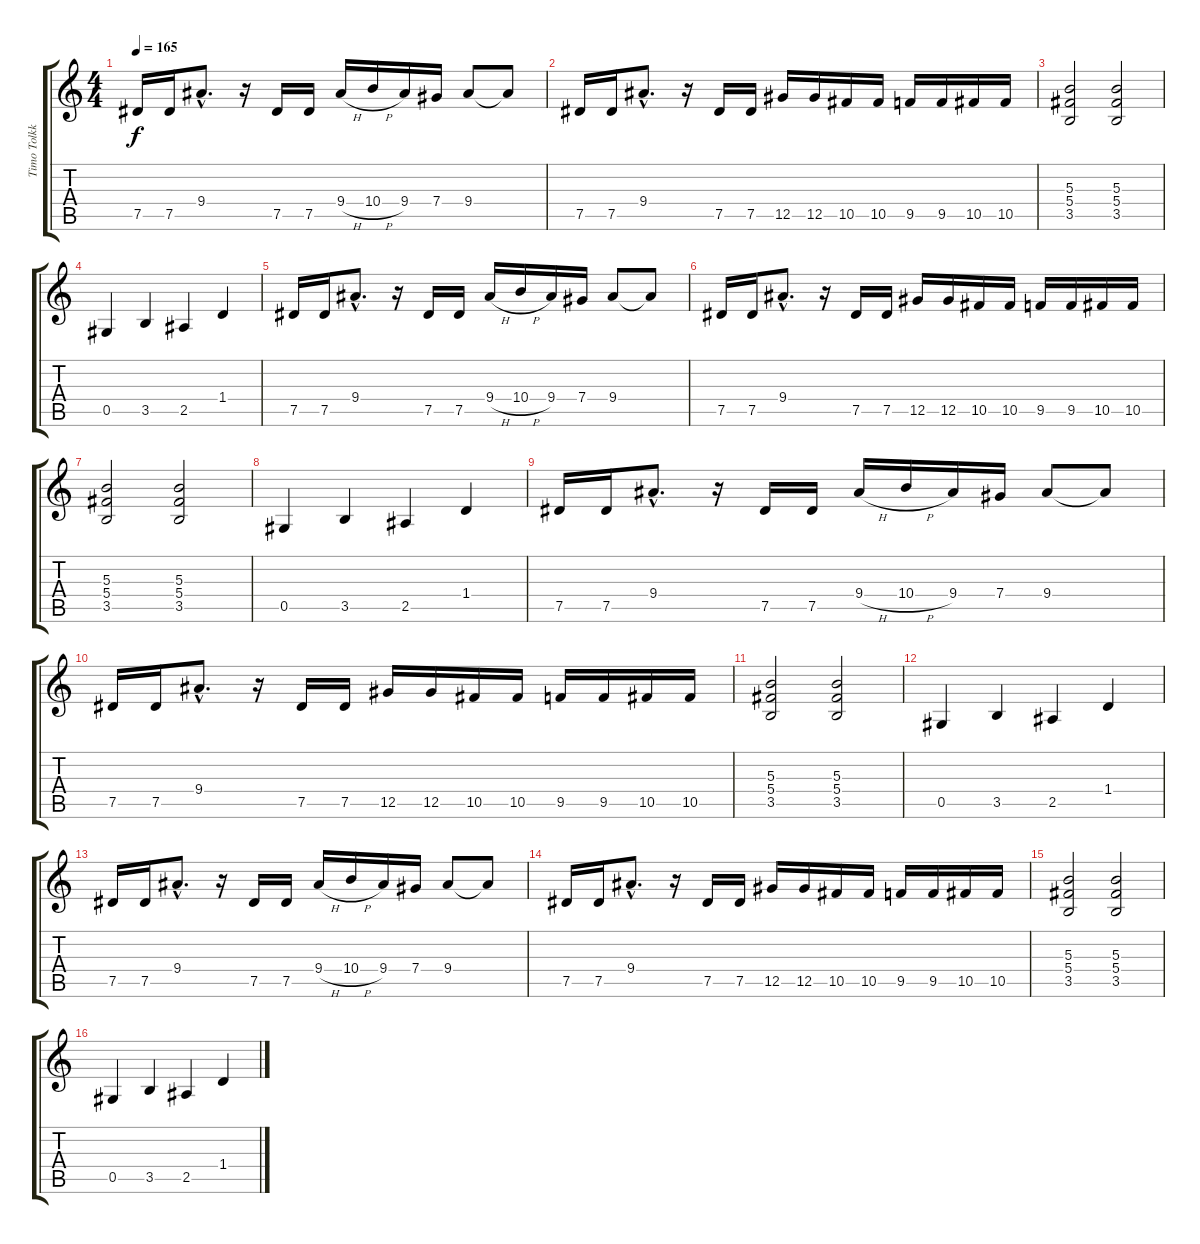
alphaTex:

\track ("Timo Tolkki" "Timo Tolkk") {instrument distortionguitar}
\staff {score tabs}
\tuning (Eb4 Bb3 Gb3 Db3 Ab2 Eb2) {hide}
\ts (4 4)
\tempo 165
\clef g2
\ks c
7.5.16{dy f} 7.5.16 9.4{hac}.8{d} r.16 7.5.16 7.5.16 9.4{h}.16 10.4{h}.16 9.4.16 7.4.16 9.4.8 9.4{t}.8 |
7.5.16 7.5.16 9.4{hac}.8{d} r.16 7.5.16 7.5.16 12.5.16 12.5.16 10.5.16 10.5.16 9.5.16 9.5.16 10.5.16 10.5.16 |
(5.3 5.4 3.5).2 (5.3 5.4 3.5).2 |
0.5.4 3.5.4 2.5.4 1.4.4 |
7.5.16 7.5.16 9.4{hac}.8{d} r.16 7.5.16 7.5.16 9.4{h}.16 10.4{h}.16 9.4.16 7.4.16 9.4.8 9.4{t}.8 |
7.5.16 7.5.16 9.4{hac}.8{d} r.16 7.5.16 7.5.16 12.5.16 12.5.16 10.5.16 10.5.16 9.5.16 9.5.16 10.5.16 10.5.16 |
(5.3 5.4 3.5).2 (5.3 5.4 3.5).2 |
0.5.4 3.5.4 2.5.4 1.4.4 |
7.5.16 7.5.16 9.4{hac}.8{d} r.16 7.5.16 7.5.16 9.4{h}.16 10.4{h}.16 9.4.16 7.4.16 9.4.8 9.4{t}.8 |
7.5.16 7.5.16 9.4{hac}.8{d} r.16 7.5.16 7.5.16 12.5.16 12.5.16 10.5.16 10.5.16 9.5.16 9.5.16 10.5.16 10.5.16 |
(5.3 5.4 3.5).2 (5.3 5.4 3.5).2 |
0.5.4 3.5.4 2.5.4 1.4.4 |
7.5.16 7.5.16 9.4{hac}.8{d} r.16 7.5.16 7.5.16 9.4{h}.16 10.4{h}.16 9.4.16 7.4.16 9.4.8 9.4{t}.8 |
7.5.16 7.5.16 9.4{hac}.8{d} r.16 7.5.16 7.5.16 12.5.16 12.5.16 10.5.16 10.5.16 9.5.16 9.5.16 10.5.16 10.5.16 |
(5.3 5.4 3.5).2 (5.3 5.4 3.5).2 |
0.5.4 3.5.4 2.5.4 1.4.4
